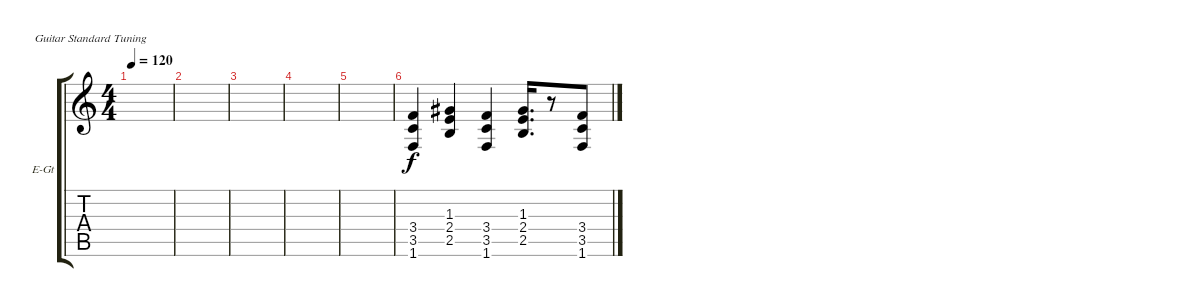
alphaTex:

\bracketExtendMode groupsimilarinstruments
\firstSystemTrackNameOrientation horizontal
\otherSystemsTrackNameOrientation horizontal
\track ("Electric Guitar" "E-Gt") {instrument distortionguitar}
\staff {score tabs}
\tuning (E4 B3 G3 D3 A2 E2)
\ts (4 4)
\tempo 120
\clef g2
\ks c
|
|
|
|
|
\scale
0.487395 (1.6 3.5 3.4).4 (2.5 2.4 1.3).4 (3.5 3.4 1.6).4 (2.5 2.4 1.3).16{d} r.8 (1.6 3.5 3.4).8 |
\scale
0.256303 |
\scale
0.256303 |
\scale
0.333333 |
\scale
0.333333 |
\scale
0.333333 |
\scale
0.333333 |
\scale
0.333333 |
\scale
0.333333 |
\scale
0.333333 |
\scale
0.333333
